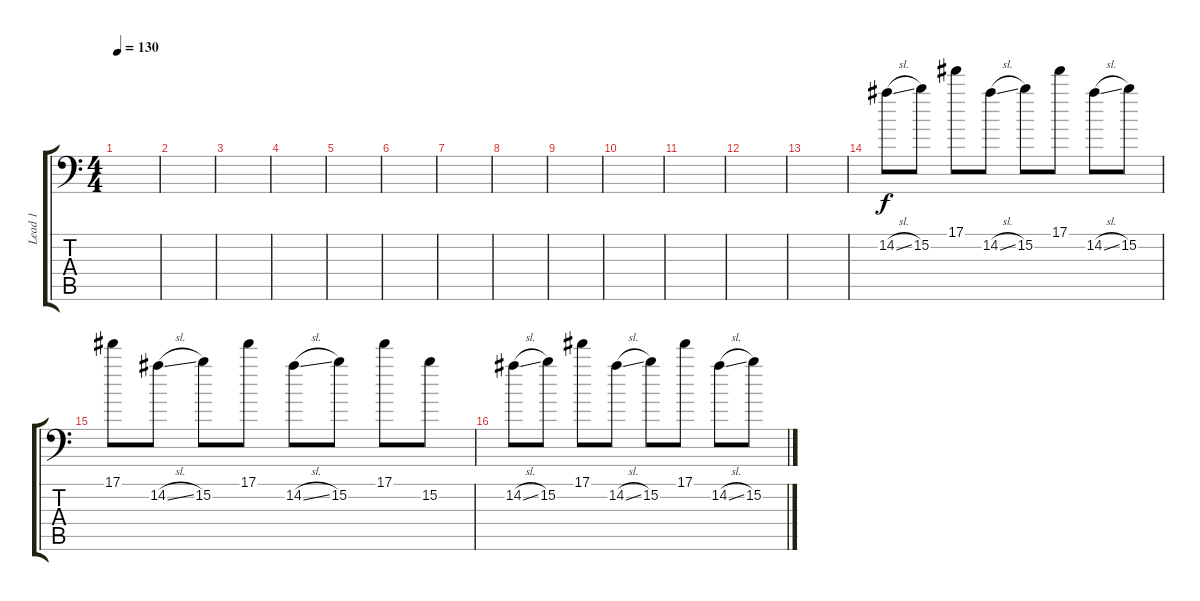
\track ("Lead 1" "Lead 1") {instrument distortionguitar}
\staff {score tabs}
\tuning (Db4 Ab3 E3 B2 Gb2 Ab1) {hide}
\ts (4 4)
\tempo 130
\clef f4
\ks c
|
|
|
|
|
|
|
|
|
|
|
|
|
14.2{sl}.8{volume 12 balance 4 instrument electricguitarjazz} 15.2.8 17.1.8 14.2{sl}.8 15.2.8 17.1.8 14.2{sl}.8 15.2.8 |
17.1.8 14.2{sl}.8 15.2.8 17.1.8 14.2{sl}.8 15.2.8 17.1.8 15.2.8 |
14.2{sl}.8 15.2.8 17.1.8 14.2{sl}.8 15.2.8 17.1.8 14.2{sl}.8 15.2.8
